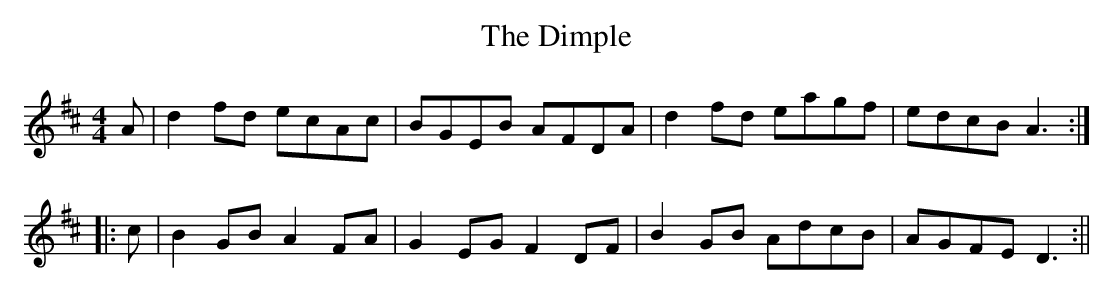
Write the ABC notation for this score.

X:1
T:Dimple, The
M:4/4
L:1/8
K:D
A|d2 fd ecAc|BGEB AFDA|d2 fd eagf|edcB A3:|
|:c|B2 GB A2FA|G2 EG F2DF|B2GB AdcB|AGFE D3:||
